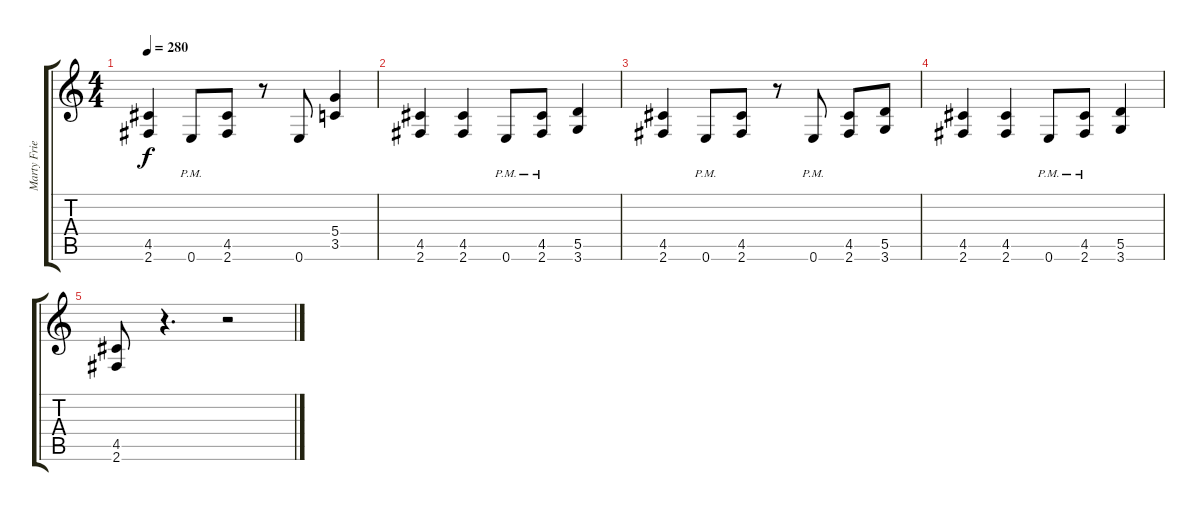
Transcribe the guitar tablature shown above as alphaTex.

\track ("Marty Friedman" "Marty Frie") {instrument distortionguitar}
\staff {score tabs}
\tuning (E4 B3 G3 D3 A2 E2) {hide}
\ts (4 4)
\tempo 280
\clef g2
\ks c
(4.5 2.6).4{dy f} 0.6{pm}.8 (4.5 2.6).8 r.8 0.6.8 (5.4 3.5).4 |
(4.5 2.6).4 (4.5 2.6).4 0.6{pm}.8 (4.5 2.6{pm}).8 (5.5 3.6).4 |
(4.5 2.6).4 0.6{pm}.8 (4.5 2.6).8 r.8 0.6{pm}.8 (4.5 2.6).8 (5.5 3.6).8 |
(4.5 2.6).4 (4.5 2.6).4 0.6{pm}.8 (4.5 2.6{pm}).8 (5.5 3.6).4 |
(4.5 2.6).8 r.4{d} r.2
